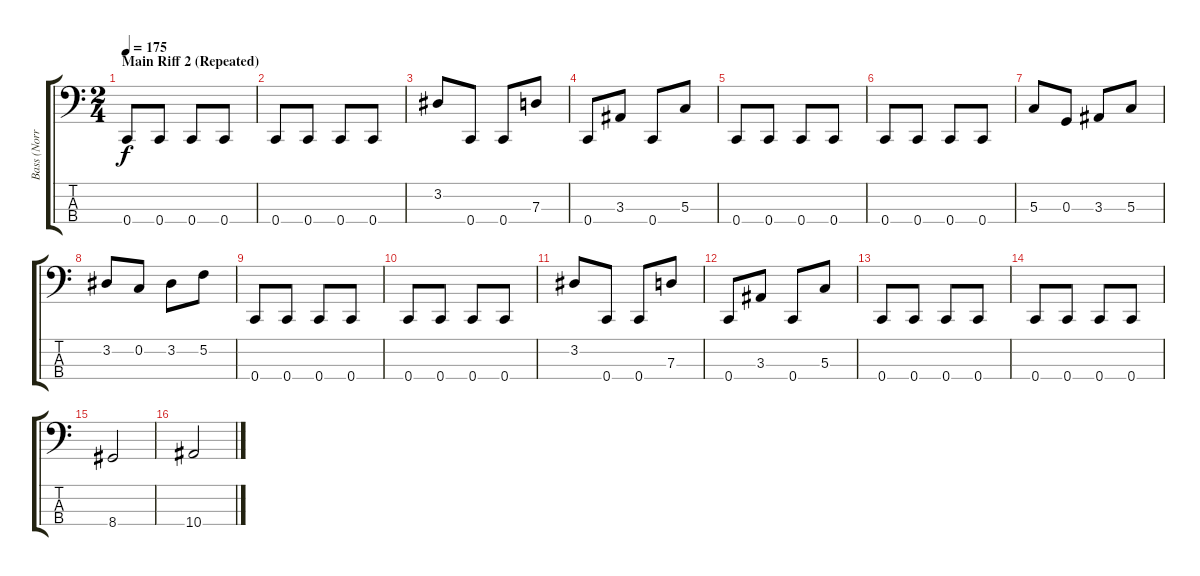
\track ("Bass (Norris)" "Bass (Norr") {instrument electricbasspick}
\staff {score tabs}
\tuning (F2 C2 G1 C1) {hide}
\ts (2 4)
\section ("" "Main Riff 2 (Repeated)")
\tempo 175
\clef f4
\ks c
0.4.8{dy f} 0.4.8 0.4.8 0.4.8 |
0.4.8 0.4.8 0.4.8 0.4.8 |
3.2.8 0.4.8 0.4.8 7.3.8 |
0.4.8 3.3.8 0.4.8 5.3.8 |
0.4.8 0.4.8 0.4.8 0.4.8 |
0.4.8 0.4.8 0.4.8 0.4.8 |
5.3.8 0.3.8 3.3.8 5.3.8 |
3.2.8 0.2.8 3.2.8 5.2.8 |
0.4.8 0.4.8 0.4.8 0.4.8 |
0.4.8 0.4.8 0.4.8 0.4.8 |
3.2.8 0.4.8 0.4.8 7.3.8 |
0.4.8 3.3.8 0.4.8 5.3.8 |
0.4.8 0.4.8 0.4.8 0.4.8 |
0.4.8 0.4.8 0.4.8 0.4.8 |
8.4.2 |
10.4.2
